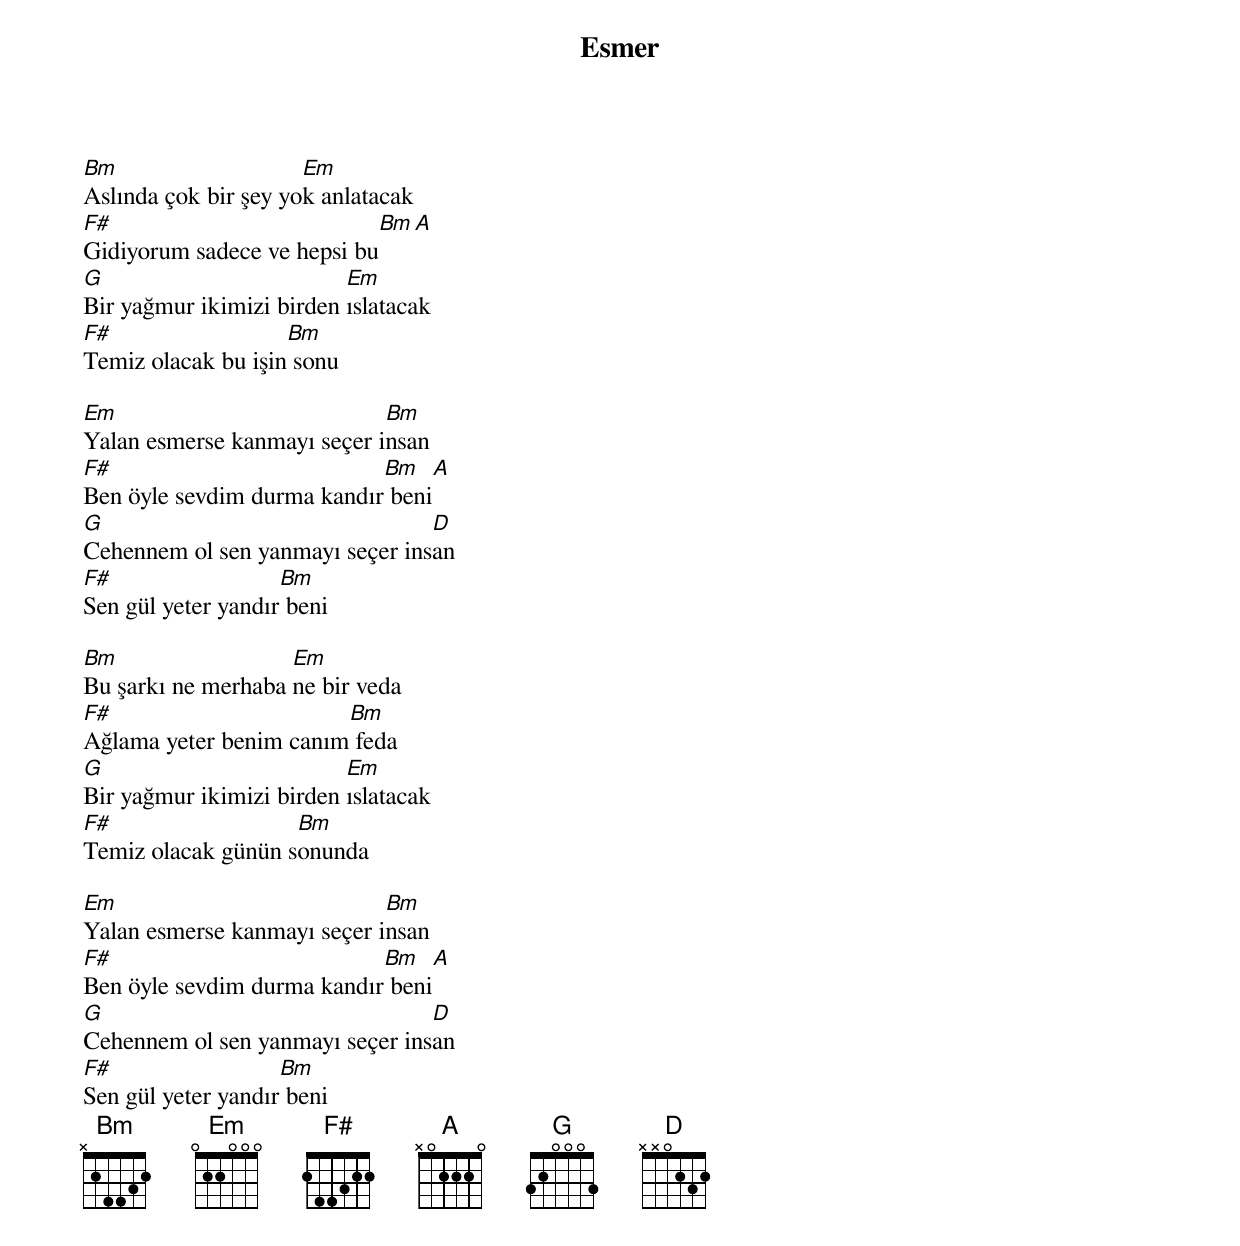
{title: Esmer}
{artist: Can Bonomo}

Bm                    Em
Aslında çok bir şey yok anlatacak
F#                          Bm A
Gidiyorum sadece ve hepsi bu
G                         Em
Bir yağmur ikimizi birden ıslatacak
F#                  Bm
Temiz olacak bu işin sonu

Em                           Bm
Yalan esmerse kanmayı seçer insan
F#                          Bm     A
Ben öyle sevdim durma kandır beni
G                                D
Cehennem ol sen yanmayı seçer insan
F#                  Bm
Sen gül yeter yandır beni

Bm                  Em
Bu şarkı ne merhaba ne bir veda
F#                      Bm
Ağlama yeter benim canım feda
G                         Em
Bir yağmur ikimizi birden ıslatacak
F#                  Bm
Temiz olacak günün sonunda

Em                           Bm
Yalan esmerse kanmayı seçer insan
F#                          Bm     A
Ben öyle sevdim durma kandır beni
G                                D
Cehennem ol sen yanmayı seçer insan
F#                  Bm
Sen gül yeter yandır beni
